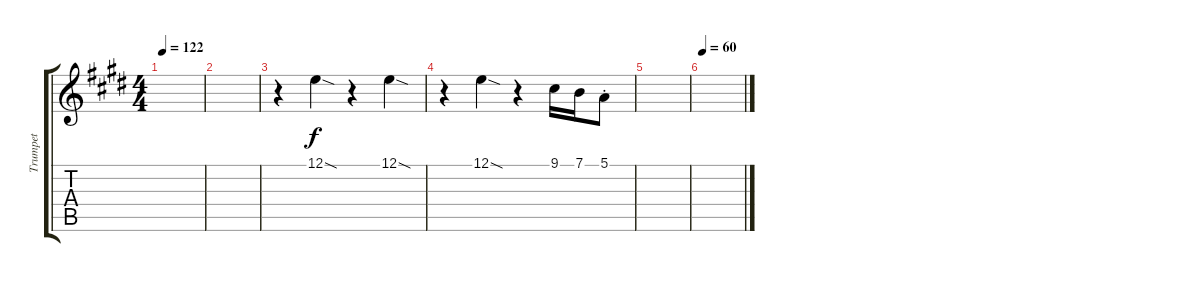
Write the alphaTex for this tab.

\track ("Trumpet" "Trumpet") {instrument trumpet}
\staff {score tabs}
\tuning (E4 B3 G3 D3 A2 E2) {hide}
\ts (4 4)
\tempo 122
\clef g2
\ks e
|
|
r.4 12.1{sod}.4 r.4 12.1{sod}.4 |
r.4 12.1{sod}.4 r.4 9.1.16 7.1.16 5.1{st}.8 |
|
\tempo 60
